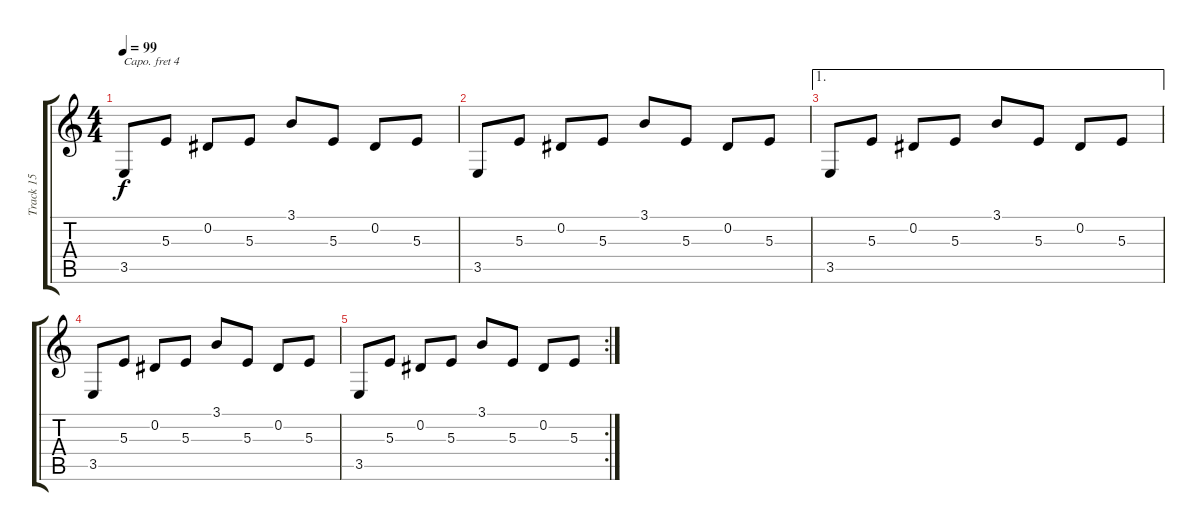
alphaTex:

\track ("Track 15" "Track 15") {instrument pizzicatostrings}
\staff {score tabs}
\capo 4
\tuning (E4 B3 G3 D3 A2 E2) {hide}
\ts (4 4)
\tempo 99
\clef g2
\ks c
3.5.8{dy f} 5.3.8 0.2.8 5.3.8 3.1.8 5.3.8 0.2.8 5.3.8 |
3.5.8 5.3.8 0.2.8 5.3.8 3.1.8 5.3.8 0.2.8 5.3.8 |
\ae 1
3.5.8 5.3.8 0.2.8 5.3.8 3.1.8 5.3.8 0.2.8 5.3.8 |
3.5.8 5.3.8 0.2.8 5.3.8 3.1.8 5.3.8 0.2.8 5.3.8 |
\rc 2
3.5.8 5.3.8 0.2.8 5.3.8 3.1.8 5.3.8 0.2.8 5.3.8
